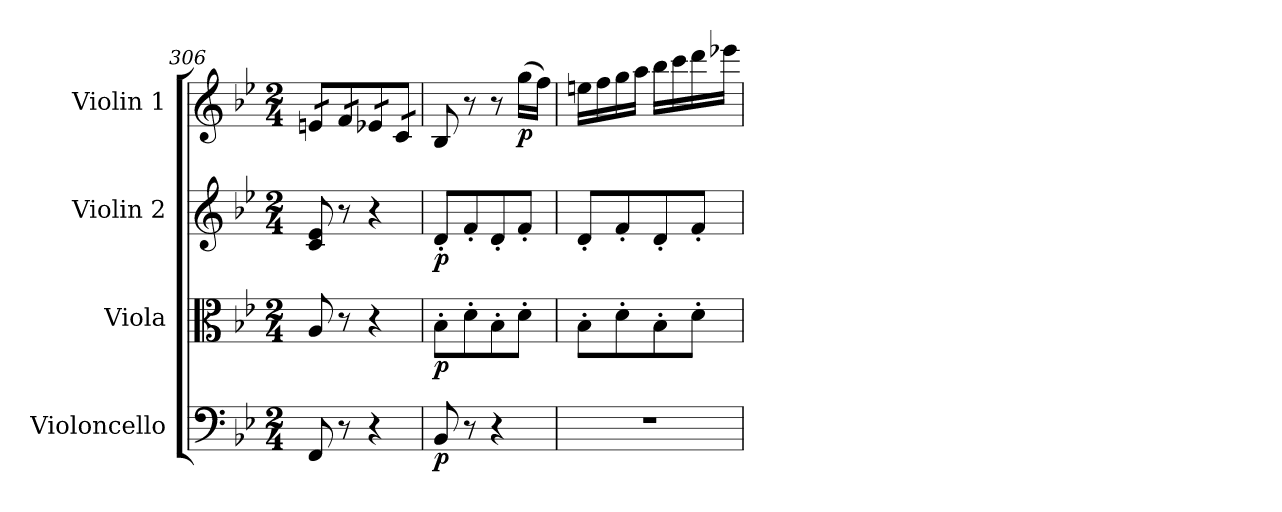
**kern	**dynam	**kern	**dynam	**kern	**dynam	**kern	**dynam
*part4	*part4	*part3	*part3	*part2	*part2	*part1	*part1
*staff4	*staff4	*staff3	*staff3	*staff2	*staff2	*staff1	*staff1
*I"Violoncello	*	*I"Viola	*	*I"Violin 2	*	*I"Violin 1	*
*I'Vc	*	*I'Vla	*	*I'Vln	*	*I'Vln	*
*clefF4	*	*clefC3	*	*clefG2	*	*clefG2	*
*k[b-e-]	*	*k[b-e-]	*	*k[b-e-]	*	*k[b-e-]	*
*M2/4	*	*M2/4	*	*M2/4	*	*M2/4	*
=306	=306	=306	=306	=306	=306	=306	=306
*	*	*	*	*	*	*tremolo	*
8FF/	.	8A/	.	8c/ 8e-/	.	16en/LL	.
.	.	.	.	.	.	16en/	.
8r	.	8r	.	8r	.	16f/	.
.	.	.	.	.	.	16f/	.
4r	.	4r	.	4r	.	16e-X/	.
.	.	.	.	.	.	16e-X/	.
.	.	.	.	.	.	16c/	.
.	.	.	.	.	.	16c/JJ	.
*	*	*	*	*	*	*Xtremolo	*
=307	=307	=307	=307	=307	=307	=307	=307
!	!LO:DY:b	!	!LO:DY:b	!	!LO:DY:b	!	!
8BB-/	p	8B-'\L	p	8d'/L	p	8B-/	.
8r	.	8d'\	.	8f'/	.	8r	.
4r	.	8B-'\	.	8d'/	.	8r	.
!	!	!	!	!	!	!	!LO:DY:b
.	.	8d'\J	.	8f'/J	.	(16gg\LL	p
.	.	.	.	.	.	16ff\JJ)	.
=308	=308	=308	=308	=308	=308	=308	=308
2r	.	8B-'\L	.	8d'/L	.	16een\LL	.
.	.	.	.	.	.	16ff\	.
.	.	8d'\	.	8f'/	.	16gg\	.
.	.	.	.	.	.	16aa\JJ	.
.	.	8B-'\	.	8d'/	.	16bb-\LL	.
.	.	.	.	.	.	16ccc\	.
.	.	8d'\J	.	8f'/J	.	16ddd\	.
.	.	.	.	.	.	16eee-X\JJ	.
=	=	=	=	=	=	=	=
*-	*-	*-	*-	*-	*-	*-	*-
